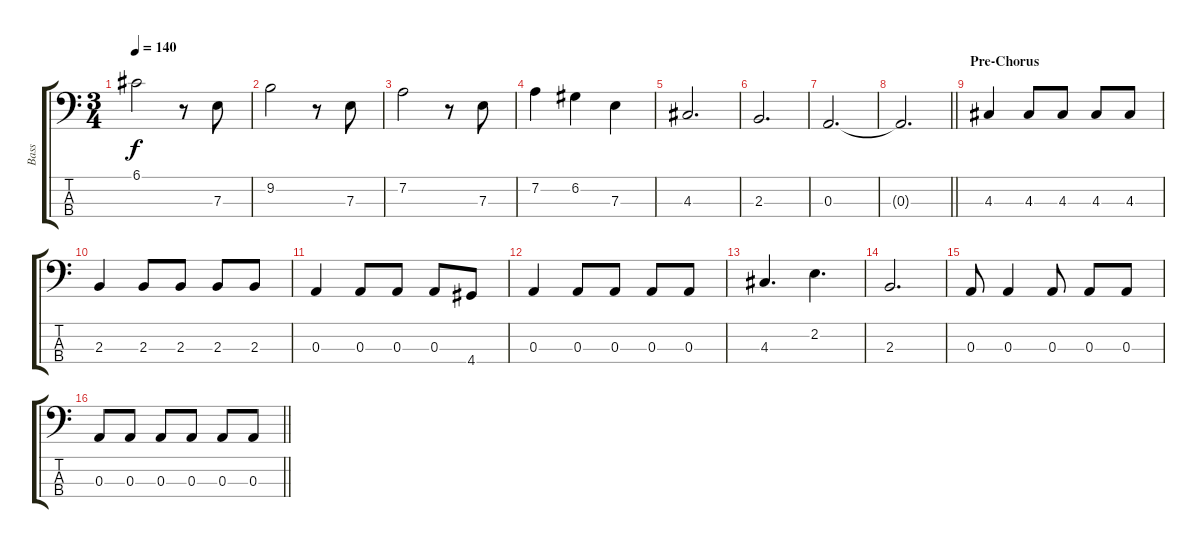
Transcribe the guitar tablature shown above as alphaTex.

\track ("Bass" "Bass") {instrument electricbassfinger}
\staff {score tabs}
\tuning (G2 D2 A1 E1) {hide}
\ts (3 4)
\tempo 140
\clef f4
\ks c
6.1.2{dy f} r.8 7.3.8 |
9.2.2 r.8 7.3.8 |
7.2.2 r.8 7.3.8 |
7.2.4 6.2.4 7.3.4 |
4.3.2{d} |
2.3.2{d} |
0.3.2{d} |
\barLineRight lightlight
0.3{t}.2{d} |
\section ("" "Pre-Chorus")
4.3.4 4.3.8 4.3.8 4.3.8 4.3.8 |
2.3.4 2.3.8 2.3.8 2.3.8 2.3.8 |
0.3.4 0.3.8 0.3.8 0.3.8 4.4.8 |
0.3.4 0.3.8 0.3.8 0.3.8 0.3.8 |
4.3.4{d} 2.2.4{d} |
2.3.2{d} |
0.3.8 0.3.4 0.3.8 0.3.8 0.3.8 |
\barLineRight lightlight
0.3.8 0.3.8 0.3.8 0.3.8 0.3.8 0.3.8
